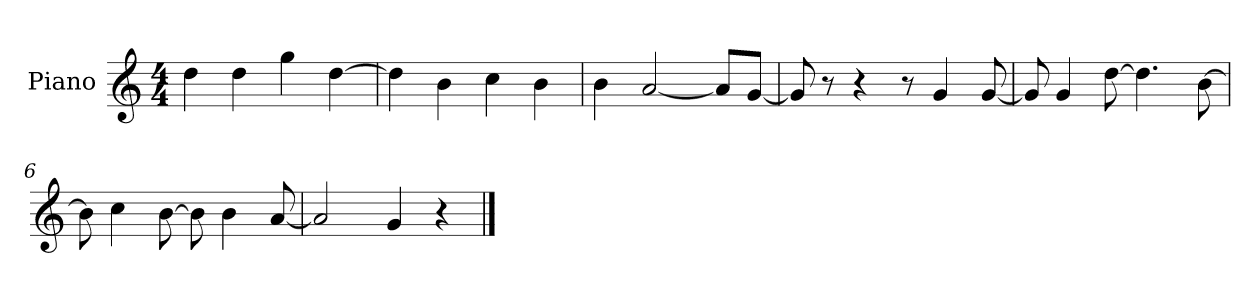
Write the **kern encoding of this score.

**kern
*part1
*staff1
*I"Piano
*I'P-no
*clefG2
*k[]
*M4/4
*MM90
=1
4dd\
4dd\
4gg\
[4dd\
=2
4dd\]
4b\
4cc\
4b\
=3
4b\
[2a/
8a/L]
[8g/J
=4
8g/]
8r
4r
8r
4g/
[8g/
=5
8g/]
4g/
[8dd\
4.dd\]
[8b\
=6
8b\]
4cc\
[8b\
8b\]
4b\
[8a/
=7
2a/]
4g/
4r
==
*-
